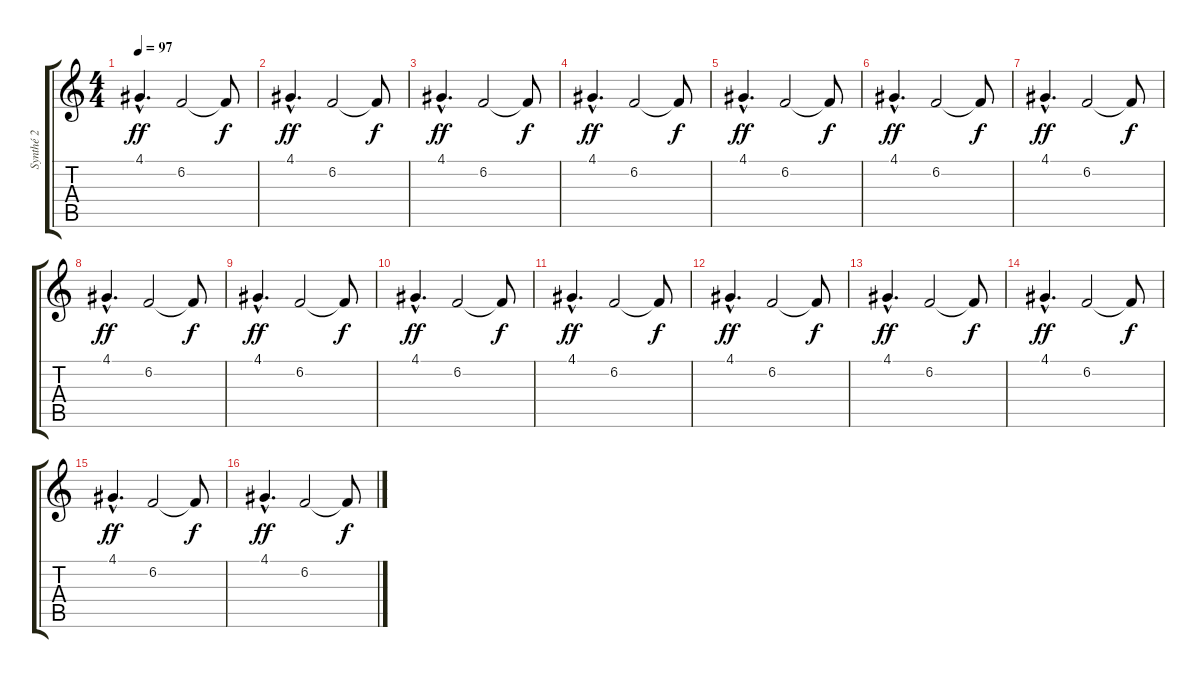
\track ("Synthé 2" "Synthé 2") {instrument pad6metallic}
\staff {score tabs}
\tuning (E4 B3 G3 D3 A2 E2) {hide}
\ts (4 4)
\tempo 97
\clef g2
\ks c
4.1{hac}.4{d dy ff} 6.2.2 6.2{t}.8{dy f} |
4.1{hac}.4{d dy ff} 6.2.2 6.2{t}.8{dy f} |
4.1{hac}.4{d dy ff} 6.2.2 6.2{t}.8{dy f} |
4.1{hac}.4{d dy ff} 6.2.2 6.2{t}.8{dy f} |
4.1{hac}.4{d dy ff} 6.2.2 6.2{t}.8{dy f} |
4.1{hac}.4{d dy ff} 6.2.2 6.2{t}.8{dy f} |
4.1{hac}.4{d dy ff} 6.2.2 6.2{t}.8{dy f} |
4.1{hac}.4{d dy ff} 6.2.2 6.2{t}.8{dy f} |
4.1{hac}.4{d dy ff} 6.2.2 6.2{t}.8{dy f} |
4.1{hac}.4{d dy ff} 6.2.2 6.2{t}.8{dy f} |
4.1{hac}.4{d dy ff} 6.2.2 6.2{t}.8{dy f} |
4.1{hac}.4{d dy ff} 6.2.2 6.2{t}.8{dy f} |
4.1{hac}.4{d dy ff} 6.2.2 6.2{t}.8{dy f} |
4.1{hac}.4{d dy ff} 6.2.2 6.2{t}.8{dy f} |
4.1{hac}.4{d dy ff} 6.2.2 6.2{t}.8{dy f} |
4.1{hac}.4{d dy ff} 6.2.2 6.2{t}.8{dy f}
